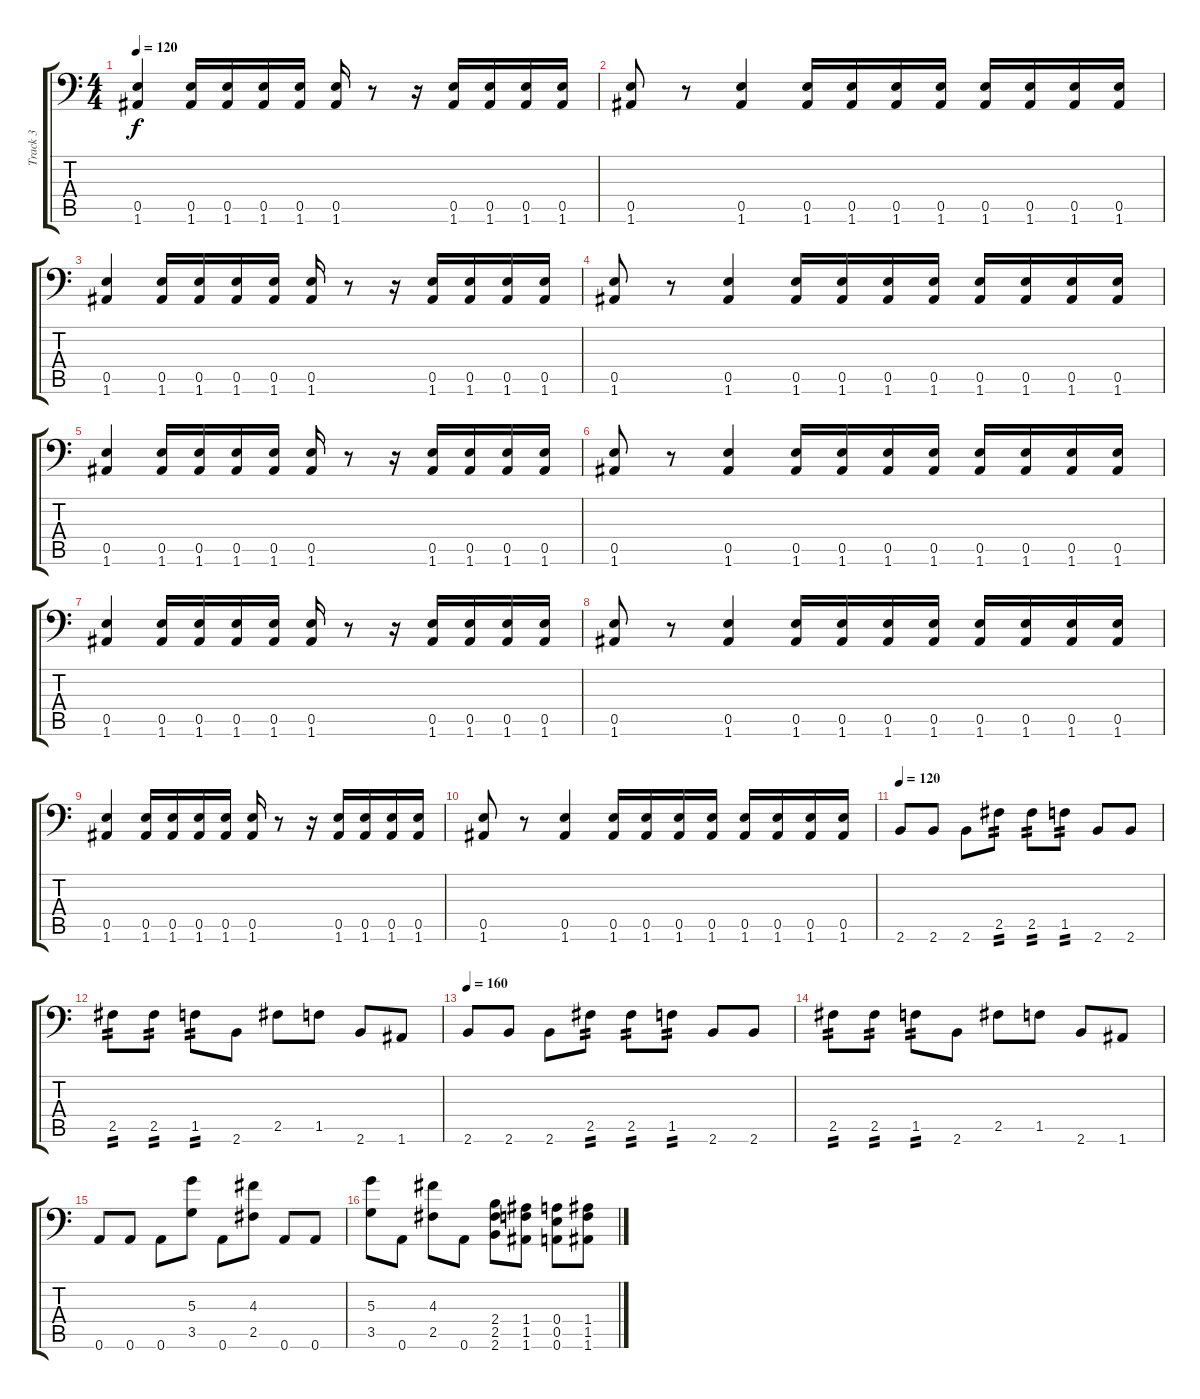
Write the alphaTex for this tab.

\track ("Track 3" "Track 3") {instrument distortionguitar}
\staff {score tabs}
\tuning (B3 Gb3 D3 A2 E2 A1) {hide}
\ts (4 4)
\tempo 120
\clef f4
\ks c
(0.5 1.6).4{dy f} (0.5 1.6).16 (0.5 1.6).16 (0.5 1.6).16 (0.5 1.6).16 (0.5 1.6).16 r.8 r.16 (0.5 1.6).16 (0.5 1.6).16 (0.5 1.6).16 (0.5 1.6).16 |
(0.5 1.6).8 r.8 (0.5 1.6).4 (0.5 1.6).16 (0.5 1.6).16 (0.5 1.6).16 (0.5 1.6).16 (0.5 1.6).16 (0.5 1.6).16 (0.5 1.6).16 (0.5 1.6).16 |
(0.5 1.6).4 (0.5 1.6).16 (0.5 1.6).16 (0.5 1.6).16 (0.5 1.6).16 (0.5 1.6).16 r.8 r.16 (0.5 1.6).16 (0.5 1.6).16 (0.5 1.6).16 (0.5 1.6).16 |
(0.5 1.6).8 r.8 (0.5 1.6).4 (0.5 1.6).16 (0.5 1.6).16 (0.5 1.6).16 (0.5 1.6).16 (0.5 1.6).16 (0.5 1.6).16 (0.5 1.6).16 (0.5 1.6).16 |
(0.5 1.6).4 (0.5 1.6).16 (0.5 1.6).16 (0.5 1.6).16 (0.5 1.6).16 (0.5 1.6).16 r.8 r.16 (0.5 1.6).16 (0.5 1.6).16 (0.5 1.6).16 (0.5 1.6).16 |
(0.5 1.6).8 r.8 (0.5 1.6).4 (0.5 1.6).16 (0.5 1.6).16 (0.5 1.6).16 (0.5 1.6).16 (0.5 1.6).16 (0.5 1.6).16 (0.5 1.6).16 (0.5 1.6).16 |
(0.5 1.6).4 (0.5 1.6).16 (0.5 1.6).16 (0.5 1.6).16 (0.5 1.6).16 (0.5 1.6).16 r.8 r.16 (0.5 1.6).16 (0.5 1.6).16 (0.5 1.6).16 (0.5 1.6).16 |
(0.5 1.6).8 r.8 (0.5 1.6).4 (0.5 1.6).16 (0.5 1.6).16 (0.5 1.6).16 (0.5 1.6).16 (0.5 1.6).16 (0.5 1.6).16 (0.5 1.6).16 (0.5 1.6).16 |
(0.5 1.6).4 (0.5 1.6).16 (0.5 1.6).16 (0.5 1.6).16 (0.5 1.6).16 (0.5 1.6).16 r.8 r.16 (0.5 1.6).16 (0.5 1.6).16 (0.5 1.6).16 (0.5 1.6).16 |
(0.5 1.6).8 r.8 (0.5 1.6).4 (0.5 1.6).16 (0.5 1.6).16 (0.5 1.6).16 (0.5 1.6).16 (0.5 1.6).16 (0.5 1.6).16 (0.5 1.6).16 (0.5 1.6).16 |
\tempo 160
\tempo 120
2.6.8 2.6.8 2.6.8 2.5.8{tp 2} 2.5.8{tp 2} 1.5.8{tp 2} 2.6.8 2.6.8 |
2.5.8{tp 2} 2.5.8{tp 2} 1.5.8{tp 2} 2.6.8 2.5.8 1.5.8 2.6.8 1.6.8 |
\tempo 160
2.6.8 2.6.8 2.6.8 2.5.8{tp 2} 2.5.8{tp 2} 1.5.8{tp 2} 2.6.8 2.6.8 |
2.5.8{tp 2} 2.5.8{tp 2} 1.5.8{tp 2} 2.6.8 2.5.8 1.5.8 2.6.8 1.6.8 |
0.6.8 0.6.8 0.6.8 (5.3 3.5).8 0.6.8 (4.3 2.5).8 0.6.8 0.6.8 |
(5.3 3.5).8 0.6.8 (4.3 2.5).8 0.6.8 (2.4 2.5 2.6).8 (1.4 1.5 1.6).8 (0.4 0.5 0.6).8 (1.4 1.5 1.6).8
